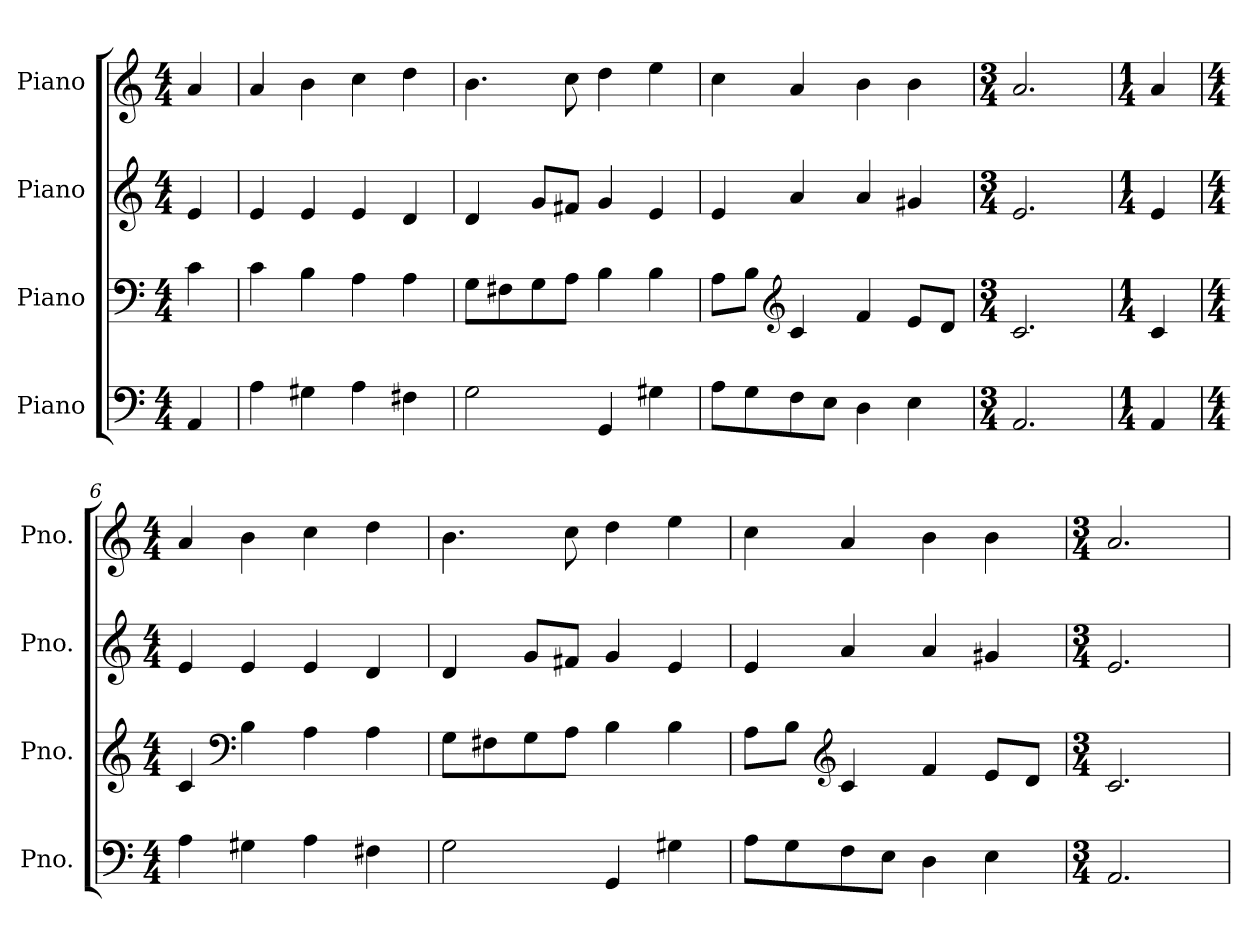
**kern	**kern	**kern	**kern
*part4	*part3	*part2	*part1
*staff4	*staff3	*staff2	*staff1
*I"Piano	*I"Piano	*I"Piano	*I"Piano
*I'Pno.	*I'Pno.	*I'Pno.	*I'Pno.
*clefF4	*clefF4	*clefG2	*clefG2
*k[]	*k[]	*k[]	*k[]
*M4/4	*M4/4	*M4/4	*M4/4
*MM120	*MM120	*MM120	*MM120
=	=	=	=
4AA/	4c\	4e/	4a/
=1	=1	=1	=1
4A\	4c\	4e/	4a/
4G#X\	4B\	4e/	4b\
4A\	4A\	4e/	4cc\
4F#X\	4A\	4d/	4dd\
=2	=2	=2	=2
2G\	8G\L	4d/	4.b\
.	8F#X\	.	.
.	8G\	8g/L	.
.	8A\J	8f#X/J	8cc\
4GG/	4B\	4g/	4dd\
4G#X\	4B\	4e/	4ee\
=3	=3	=3	=3
8A\L	8A\L	4e/	4cc\
8G\	8B\J	.	.
*	*clefG2	*	*
8F\	4c/	4a/	4a/
8E\J	.	.	.
4D\	4f/	4a/	4b\
4E\	8e/L	4g#X/	4b\
.	8d/J	.	.
=4	=4	=4	=4
*M3/4	*M3/4	*M3/4	*M3/4
2.AA/	2.c/	2.e/	2.a/
=5	=5	=5	=5
*M1/4	*M1/4	*M1/4	*M1/4
4AA/	4c/	4e/	4a/
=6	=6	=6	=6
*M4/4	*M4/4	*M4/4	*M4/4
4A\	4c/	4e/	4a/
*	*clefF4	*	*
4G#X\	4B\	4e/	4b\
4A\	4A\	4e/	4cc\
4F#X\	4A\	4d/	4dd\
!!LO:LB:g=z
=7	=7	=7	=7
2G\	8G\L	4d/	4.b\
.	8F#X\	.	.
.	8G\	8g/L	.
.	8A\J	8f#X/J	8cc\
4GG/	4B\	4g/	4dd\
4G#X\	4B\	4e/	4ee\
=8	=8	=8	=8
8A\L	8A\L	4e/	4cc\
8G\	8B\J	.	.
*	*clefG2	*	*
8F\	4c/	4a/	4a/
8E\J	.	.	.
4D\	4f/	4a/	4b\
4E\	8e/L	4g#X/	4b\
.	8d/J	.	.
=9	=9	=9	=9
*M3/4	*M3/4	*M3/4	*M3/4
2.AA/	2.c/	2.e/	2.a/
=	=	=	=
*-	*-	*-	*-
